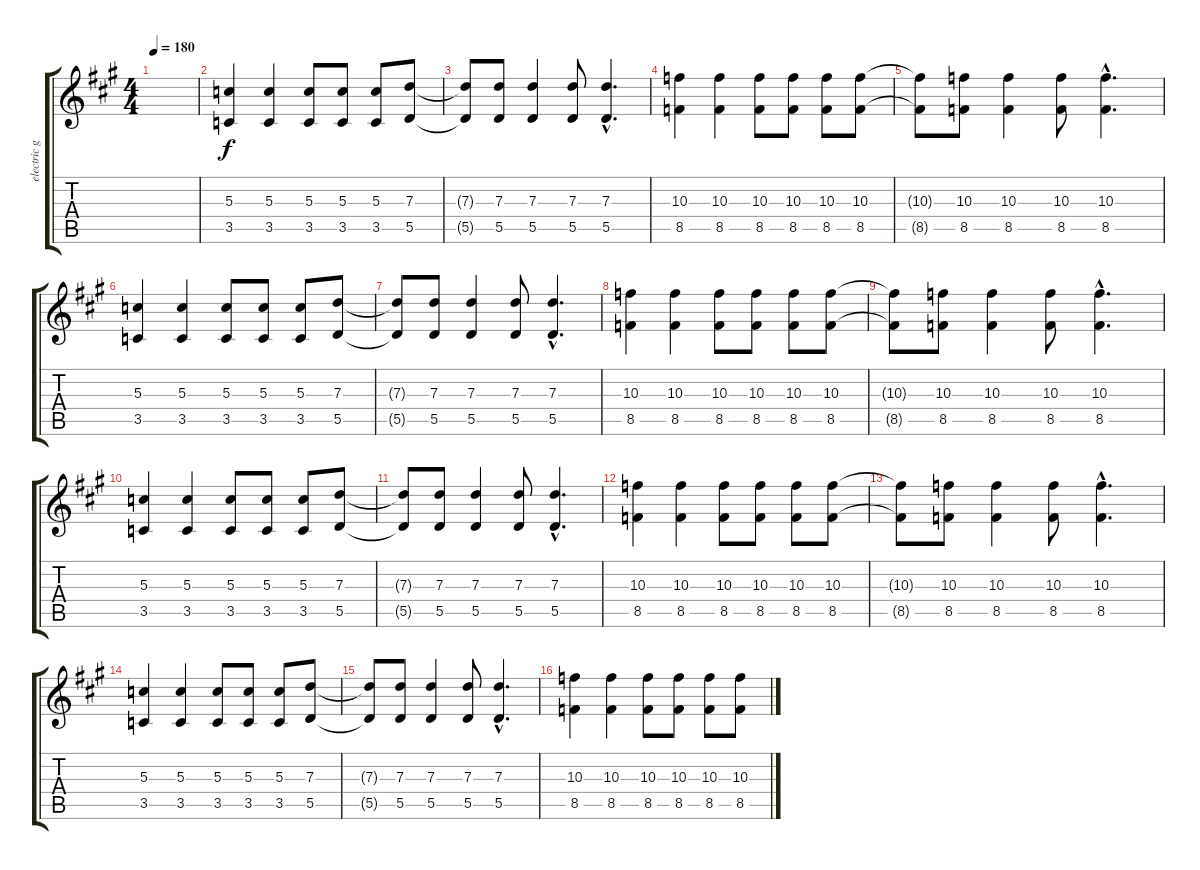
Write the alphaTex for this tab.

\track ("electric guitar 2" "electric g") {instrument overdrivenguitar}
\staff {score tabs}
\tuning (E4 B3 G3 D3 A2 E2) {hide}
\ts (4 4)
\tempo 180
\clef g2
\ks a
|
(5.3 3.5).4 (5.3 3.5).4 (5.3 3.5).8 (5.3 3.5).8 (5.3 3.5).8 (7.3 5.5).8 |
(7.3{t} 5.5{t}).8 (7.3 5.5).8 (7.3 5.5).4 (7.3 5.5).8 (7.3{hac} 5.5{hac}).4{d} |
(10.3 8.5).4 (10.3 8.5).4 (10.3 8.5).8 (10.3 8.5).8 (10.3 8.5).8 (10.3 8.5).8 |
(10.3{t} 8.5{t}).8 (10.3 8.5).8 (10.3 8.5).4 (10.3 8.5).8 (10.3{hac} 8.5{hac}).4{d} |
(5.3 3.5).4 (5.3 3.5).4 (5.3 3.5).8 (5.3 3.5).8 (5.3 3.5).8 (7.3 5.5).8 |
(7.3{t} 5.5{t}).8 (7.3 5.5).8 (7.3 5.5).4 (7.3 5.5).8 (7.3{hac} 5.5{hac}).4{d} |
(10.3 8.5).4 (10.3 8.5).4 (10.3 8.5).8 (10.3 8.5).8 (10.3 8.5).8 (10.3 8.5).8 |
(10.3{t} 8.5{t}).8 (10.3 8.5).8 (10.3 8.5).4 (10.3 8.5).8 (10.3{hac} 8.5{hac}).4{d} |
(5.3 3.5).4 (5.3 3.5).4 (5.3 3.5).8 (5.3 3.5).8 (5.3 3.5).8 (7.3 5.5).8 |
(7.3{t} 5.5{t}).8 (7.3 5.5).8 (7.3 5.5).4 (7.3 5.5).8 (7.3{hac} 5.5{hac}).4{d} |
(10.3 8.5).4 (10.3 8.5).4 (10.3 8.5).8 (10.3 8.5).8 (10.3 8.5).8 (10.3 8.5).8 |
(10.3{t} 8.5{t}).8 (10.3 8.5).8 (10.3 8.5).4 (10.3 8.5).8 (10.3{hac} 8.5{hac}).4{d} |
(5.3 3.5).4 (5.3 3.5).4 (5.3 3.5).8 (5.3 3.5).8 (5.3 3.5).8 (7.3 5.5).8 |
(7.3{t} 5.5{t}).8 (7.3 5.5).8 (7.3 5.5).4 (7.3 5.5).8 (7.3{hac} 5.5{hac}).4{d} |
(10.3 8.5).4 (10.3 8.5).4 (10.3 8.5).8 (10.3 8.5).8 (10.3 8.5).8 (10.3 8.5).8
